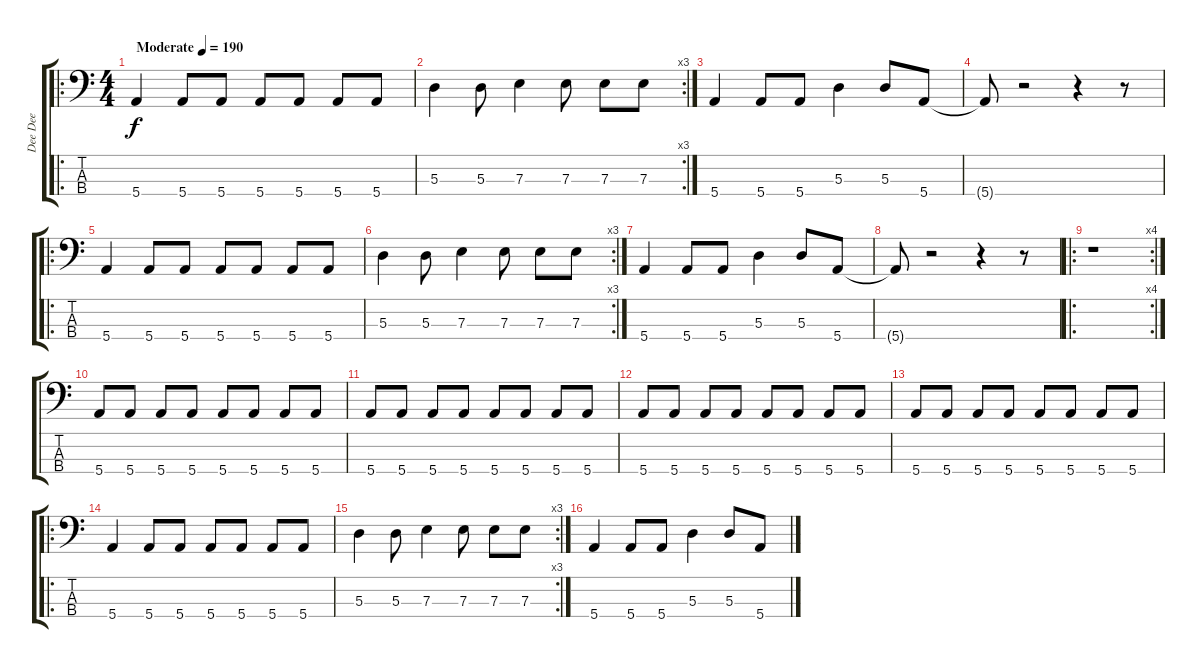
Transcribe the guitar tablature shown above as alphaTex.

\track ("Dee Dee" "Dee Dee") {instrument electricbasspick}
\staff {score tabs}
\tuning (G2 D2 A1 E1) {hide}
\ro
\ts (4 4)
\tempo (190 "Moderate")
\clef f4
\ks c
5.4.4{dy f instrument electricbasspick} 5.4.8 5.4.8 5.4.8 5.4.8 5.4.8 5.4.8 |
\rc 3
5.3.4 5.3.8 7.3.4 7.3.8 7.3.8 7.3.8 |
5.4.4 5.4.8 5.4.8 5.3.4 5.3.8 5.4.8 |
5.4{t}.8 r.2 r.4 r.8 |
\ro
5.4.4 5.4.8 5.4.8 5.4.8 5.4.8 5.4.8 5.4.8 |
\rc 3
5.3.4 5.3.8 7.3.4 7.3.8 7.3.8 7.3.8 |
5.4.4 5.4.8 5.4.8 5.3.4 5.3.8 5.4.8 |
5.4{t}.8 r.2 r.4 r.8 |
\ro
\rc 4
r.1 |
5.4.8 5.4.8 5.4.8 5.4.8 5.4.8 5.4.8 5.4.8 5.4.8 |
5.4.8 5.4.8 5.4.8 5.4.8 5.4.8 5.4.8 5.4.8 5.4.8 |
5.4.8 5.4.8 5.4.8 5.4.8 5.4.8 5.4.8 5.4.8 5.4.8 |
5.4.8 5.4.8 5.4.8 5.4.8 5.4.8 5.4.8 5.4.8 5.4.8 |
\ro
5.4.4 5.4.8 5.4.8 5.4.8 5.4.8 5.4.8 5.4.8 |
\rc 3
5.3.4 5.3.8 7.3.4 7.3.8 7.3.8 7.3.8 |
5.4.4 5.4.8 5.4.8 5.3.4 5.3.8 5.4.8
